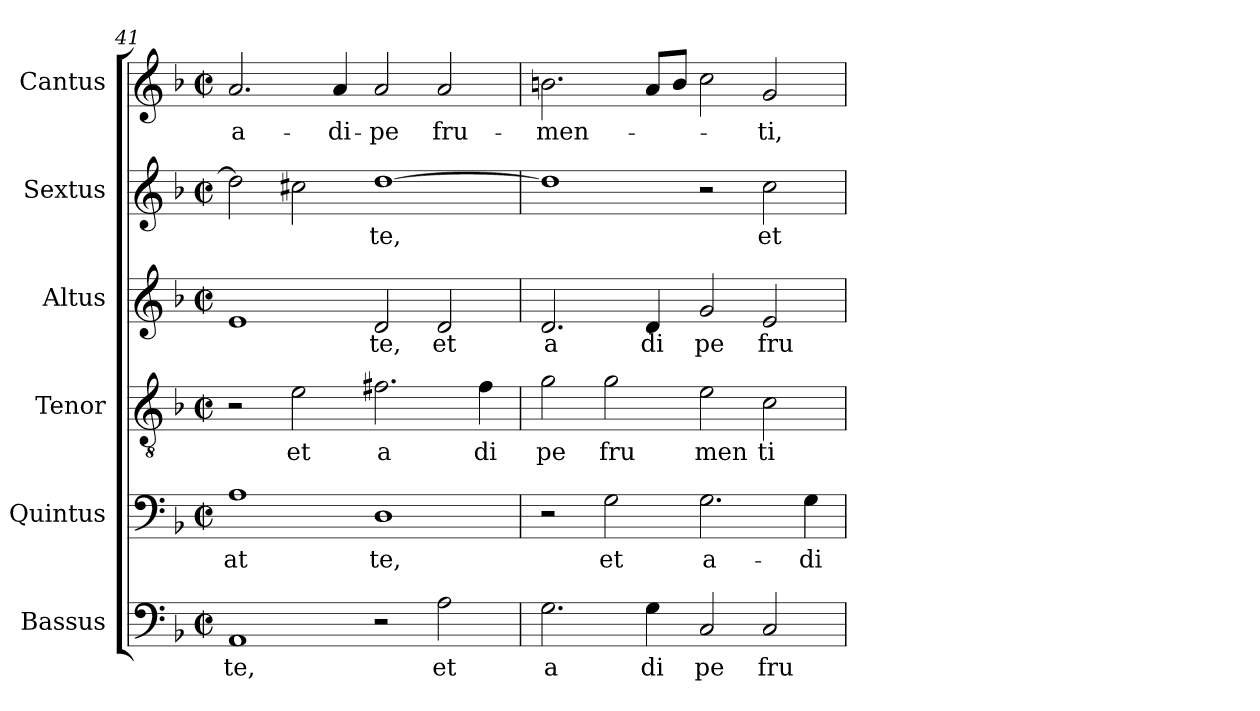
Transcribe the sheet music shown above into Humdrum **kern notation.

**kern	**text	**kern	**text	**kern	**text	**kern	**text	**kern	**text	**kern	**text
*part6	*part6	*part5	*part5	*part4	*part4	*part3	*part3	*part2	*part2	*part1	*part1
*staff6	*staff6	*staff5	*staff5	*staff4	*staff4	*staff3	*staff3	*staff2	*staff2	*staff1	*staff1
*I"Bassus	*	*I"Quintus	*	*I"Tenor	*	*I"Altus	*	*I"Sextus	*	*I"Cantus	*
*I'Bassus	*	*I'Quintus	*	*I'Tenor	*	*I'Altus	*	*I'Sextus	*	*I'Cantus	*
*clefF4	*	*clefF4	*	*clefGv2	*	*clefG2	*	*clefG2	*	*clefG2	*
*k[b-]	*	*k[b-]	*	*k[b-]	*	*k[b-]	*	*k[b-]	*	*k[b-]	*
*F:	*	*F:	*	*F:	*	*F:	*	*F:	*	*F:	*
*M2/2	*	*M2/2	*	*M2/2	*	*M2/2	*	*M2/2	*	*M2/2	*
*met(c|)	*	*met(c|)	*	*met(c|)	*	*met(c|)	*	*met(c|)	*	*met(c|)	*
=41	=41	=41	=41	=41	=41	=41	=41	=41	=41	=41	=41
!	!LO:LY:b:cj	!	!LO:LY:b:cj	!	!	!	!	!	!	!	!LO:LY:b:cj
1AA	te,	1A	-at	2r	.	1e	.	2dd\]	.	2.a/	a-
!	!	!	!	!	!LO:LY:b:cj	!	!	!	!	!	!
.	.	.	.	2e\	et	.	.	2cc#\	.	.	.
!	!	!	!	!	!	!	!	!	!	!	!LO:LY:b:cj
.	.	.	.	.	.	.	.	.	.	4a/	-di-
!	!	!	!LO:LY:b:cj	!	!LO:LY:b:cj	!	!LO:LY:b:cj	!	!LO:LY:b:cj	!	!LO:LY:b:cj
2r	.	1D	te,	2.f#X\	a	2d/	te,	[>1dd	te,	2a/	-pe
!	!LO:LY:b:cj	!	!	!	!	!	!LO:LY:b:cj	!	!	!	!LO:LY:b:cj
2A\	et	.	.	.	.	2d/	et	.	.	2a/	fru-
!	!	!	!	!	!LO:LY:b:cj	!	!	!	!	!	!
.	.	.	.	4f#\	di	.	.	.	.	.	.
=42	=42	=42	=42	=42	=42	=42	=42	=42	=42	=42	=42
!	!LO:LY:b:cj	!	!	!	!LO:LY:b:cj	!	!LO:LY:b:cj	!	!	!	!LO:LY:b
2.G\	a	2r	.	2g\	pe	2.d/	a	1dd]	.	2.bn\	-men-
!	!	!	!LO:LY:b:cj	!	!LO:LY:b:cj	!	!	!	!	!	!
.	.	2G\	et	2g\	fru	.	.	.	.	.	.
!	!LO:LY:b:cj	!	!	!	!	!	!LO:LY:b:cj	!	!	!	!
4G\	di	.	.	.	.	4d/	di	.	.	8a/L	.
.	.	.	.	.	.	.	.	.	.	8b/J	.
!	!LO:LY:b:cj	!	!LO:LY:b:cj	!	!LO:LY:b:cj	!	!LO:LY:b:cj	!	!	!	!
2C/	pe	2.G\	a-	2e\	men	2g/	pe	2r	.	2cc\	.
!	!LO:LY:b:cj	!	!	!	!LO:LY:b:cj	!	!LO:LY:b:cj	!	!LO:LY:b:cj	!	!LO:LY:b:cj
2C/	fru	.	.	2c\	ti	2e/	fru	2cc\	et	2g/	-ti,
!	!	!	!LO:LY:b:cj	!	!	!	!	!	!	!	!
.	.	4G\	-di-	.	.	.	.	.	.	.	.
=	=	=	=	=	=	=	=	=	=	=	=
*-	*-	*-	*-	*-	*-	*-	*-	*-	*-	*-	*-
